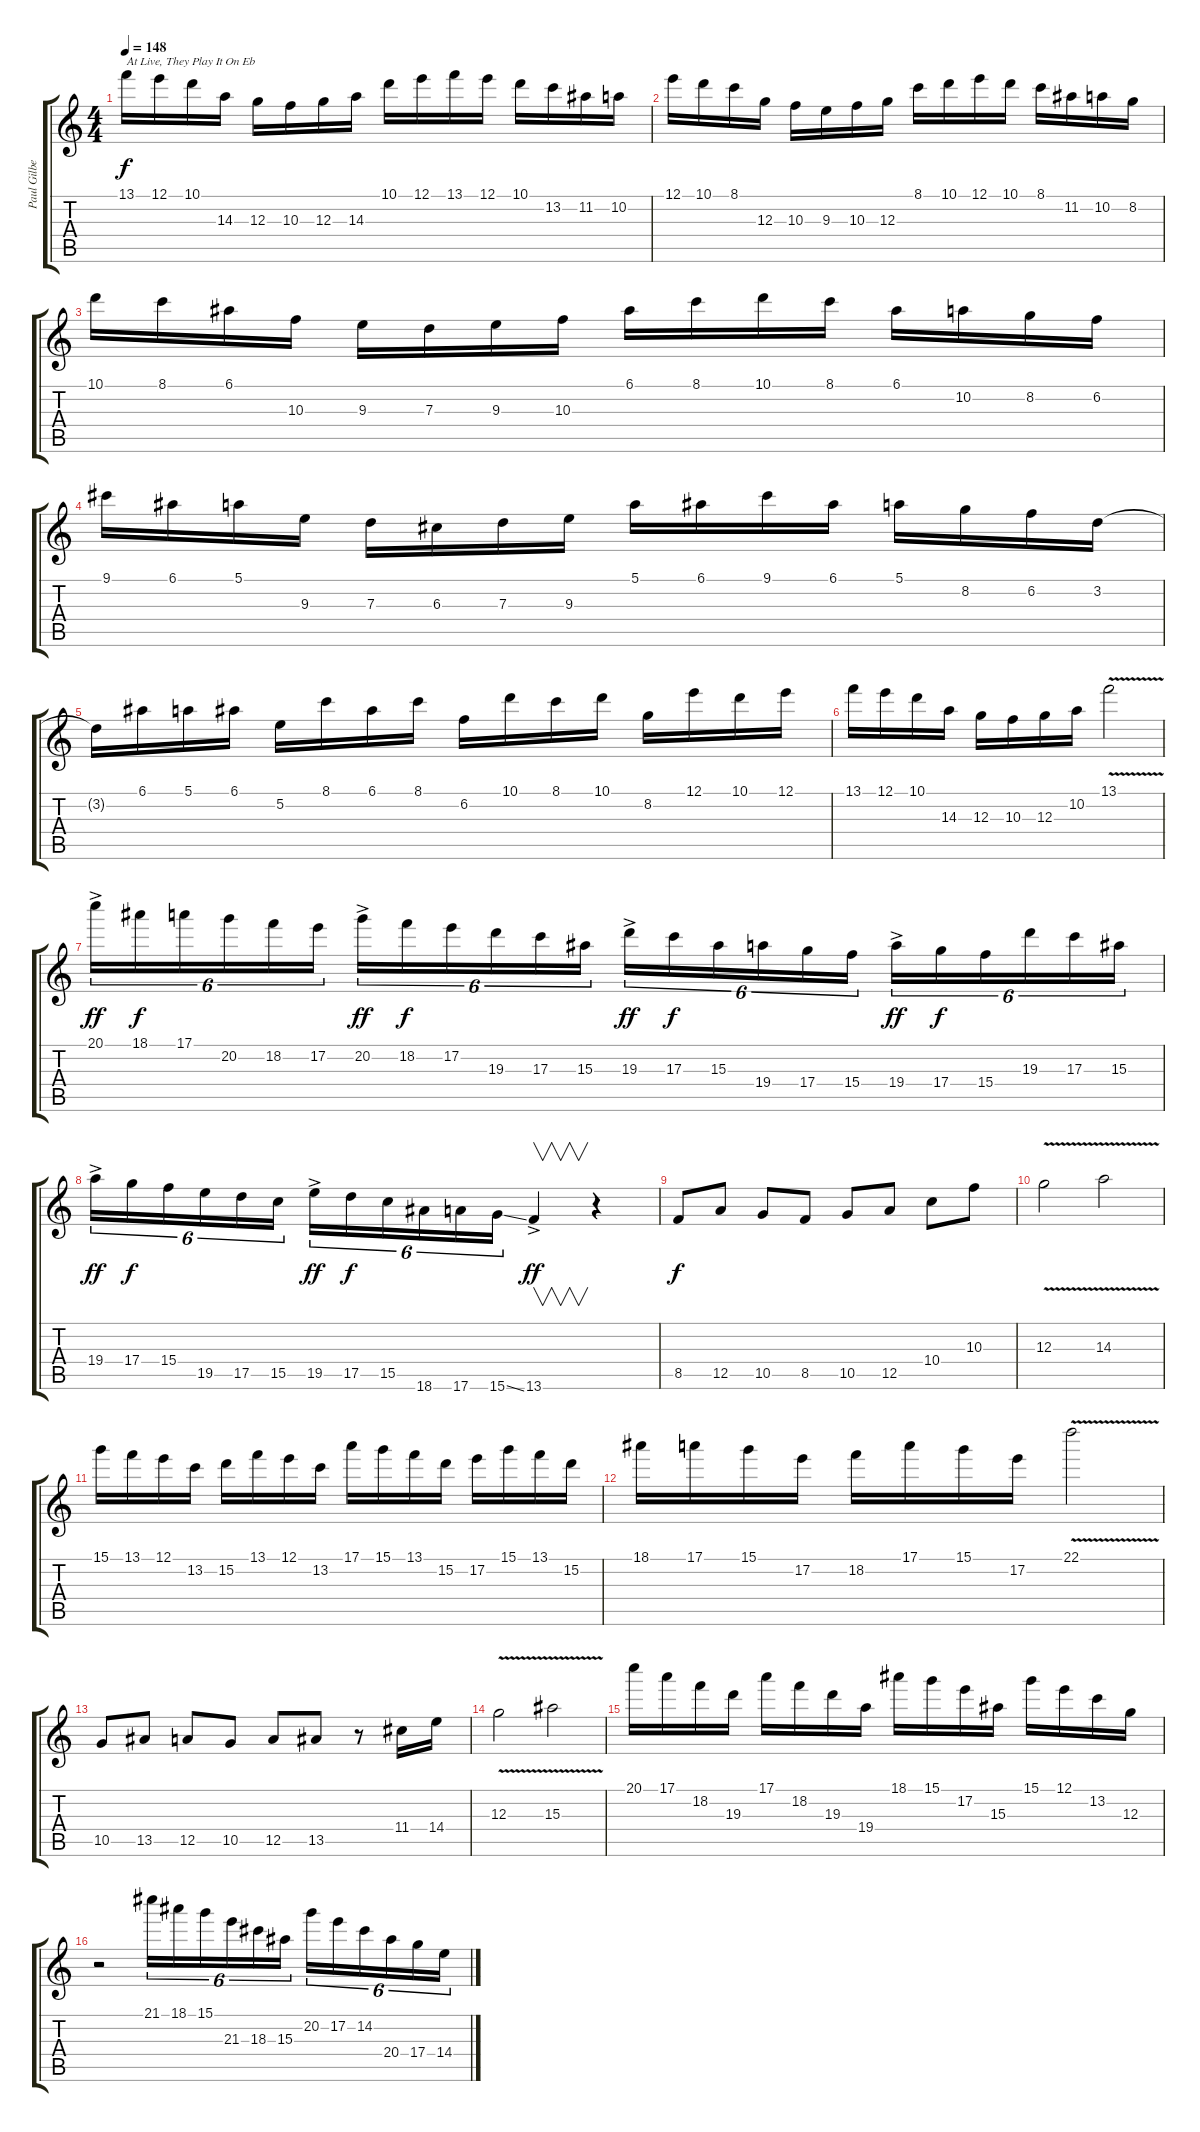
\track ("Paul Gilbert" "Paul Gilbe") {instrument distortionguitar}
\staff {score tabs}
\tuning (E4 B3 G3 D3 A2 E2) {hide}
\ts (4 4)
\tempo 148
\clef g2
\ks c
13.1.16{txt "At Live, They Play It On Eb" dy f instrument distortionguitar} 12.1.16 10.1.16 14.3.16 12.3.16 10.3.16 12.3.16 14.3.16 10.1.16 12.1.16 13.1.16 12.1.16 10.1.16 13.2.16 11.2.16 10.2.16 |
12.1.16 10.1.16 8.1.16 12.3.16 10.3.16 9.3.16 10.3.16 12.3.16 8.1.16 10.1.16 12.1.16 10.1.16 8.1.16 11.2.16 10.2.16 8.2.16 |
10.1.16 8.1.16 6.1.16 10.3.16 9.3.16 7.3.16 9.3.16 10.3.16 6.1.16 8.1.16 10.1.16 8.1.16 6.1.16 10.2.16 8.2.16 6.2.16 |
9.1.16 6.1.16 5.1.16 9.3.16 7.3.16 6.3.16 7.3.16 9.3.16 5.1.16 6.1.16 9.1.16 6.1.16 5.1.16 8.2.16 6.2.16 3.2.16 |
3.2{t}.16 6.1.16 5.1.16 6.1.16 5.2.16 8.1.16 6.1.16 8.1.16 6.2.16 10.1.16 8.1.16 10.1.16 8.2.16 12.1.16 10.1.16 12.1.16 |
13.1.16 12.1.16 10.1.16 14.3.16 12.3.16 10.3.16 12.3.16 10.2.16 13.1{v}.2 |
20.1{ac}.16{tu (6 4) dy ff} 18.1.16{tu (6 4) dy f} 17.1.16{tu (6 4)} 20.2.16{tu (6 4)} 18.2.16{tu (6 4)} 17.2.16{tu (6 4)} 20.2{ac}.16{tu (6 4) dy ff} 18.2.16{tu (6 4) dy f} 17.2.16{tu (6 4)} 19.3.16{tu (6 4)} 17.3.16{tu (6 4)} 15.3.16{tu (6 4)} 19.3{ac}.16{tu (6 4) dy ff} 17.3.16{tu (6 4) dy f} 15.3.16{tu (6 4)} 19.4.16{tu (6 4)} 17.4.16{tu (6 4)} 15.4.16{tu (6 4)} 19.4{ac}.16{tu (6 4) dy ff} 17.4.16{tu (6 4) dy f} 15.4.16{tu (6 4)} 19.3.16{tu (6 4)} 17.3.16{tu (6 4)} 15.3.16{tu (6 4)} |
19.4{ac}.16{tu (6 4) dy ff} 17.4.16{tu (6 4) dy f} 15.4.16{tu (6 4)} 19.5.16{tu (6 4)} 17.5.16{tu (6 4)} 15.5.16{tu (6 4)} 19.5{ac}.16{tu (6 4) dy ff} 17.5.16{tu (6 4) dy f} 15.5.16{tu (6 4)} 18.6.16{tu (6 4)} 17.6.16{tu (6 4)} 15.6{ss}.16{tu (6 4)} 13.6{ac}.4{v dy ff} r.4 |
8.5.8{dy f} 12.5.8 10.5.8 8.5.8 10.5.8 12.5.8 10.4.8 10.3.8 |
12.3{v}.2 14.3{v}.2 |
15.1.16 13.1.16 12.1.16 13.2.16 15.2.16 13.1.16 12.1.16 13.2.16 17.1.16 15.1.16 13.1.16 15.2.16 17.2.16 15.1.16 13.1.16 15.2.16 |
18.1.16 17.1.16 15.1.16 17.2.16 18.2.16 17.1.16 15.1.16 17.2.16 22.1{v}.2 |
10.5.8 13.5.8 12.5.8 10.5.8 12.5.8 13.5.8 r.8 11.4.16 14.4.16 |
12.3{v}.2 15.3{v}.2 |
20.1.16 17.1.16 18.2.16 19.3.16 17.1.16 18.2.16 19.3.16 19.4.16 18.1.16 15.1.16 17.2.16 15.3.16 15.1.16 12.1.16 13.2.16 12.3.16 |
r.2 21.1.16{tu (6 4)} 18.1.16{tu (6 4)} 15.1.16{tu (6 4)} 21.3.16{tu (6 4)} 18.3.16{tu (6 4)} 15.3.16{tu (6 4)} 20.2.16{tu (6 4)} 17.2.16{tu (6 4)} 14.2.16{tu (6 4)} 20.4.16{tu (6 4)} 17.4.16{tu (6 4)} 14.4.16{tu (6 4)}
